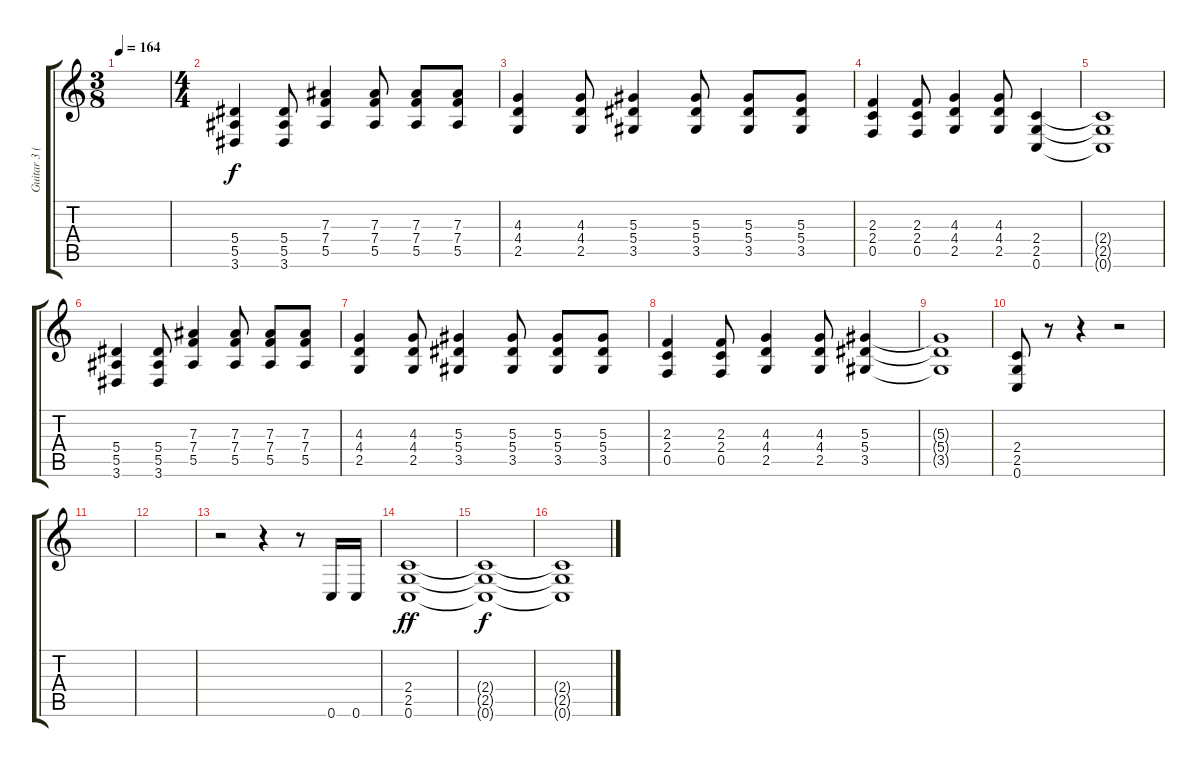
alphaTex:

\track ("Guitar 3 (Rhytm)" "Guitar 3 (") {instrument distortionguitar}
\staff {score tabs}
\tuning (C4 G3 Eb3 Bb2 F2 C2) {hide}
\ts (3 8)
\tempo 164
\clef g2
\ks c
|
\ts (4 4)
(5.4 5.5 3.6).4 (5.4 5.5 3.6).8 (7.3 7.4 5.5).4 (7.3 7.4 5.5).8 (7.3 7.4 5.5).8 (7.3 7.4 5.5).8 |
(4.3 4.4 2.5).4 (4.3 4.4 2.5).8 (5.3 5.4 3.5).4 (5.3 5.4 3.5).8 (5.3 5.4 3.5).8 (5.3 5.4 3.5).8 |
(2.3 2.4 0.5).4 (2.3 2.4 0.5).8 (4.3 4.4 2.5).4 (4.3 4.4 2.5).8 (2.4 2.5 0.6).4 |
(2.4{t} 2.5{t} 0.6{t}).1 |
(5.4 5.5 3.6).4 (5.4 5.5 3.6).8 (7.3 7.4 5.5).4 (7.3 7.4 5.5).8 (7.3 7.4 5.5).8 (7.3 7.4 5.5).8 |
(4.3 4.4 2.5).4 (4.3 4.4 2.5).8 (5.3 5.4 3.5).4 (5.3 5.4 3.5).8 (5.3 5.4 3.5).8 (5.3 5.4 3.5).8 |
(2.3 2.4 0.5).4 (2.3 2.4 0.5).8 (4.3 4.4 2.5).4 (4.3 4.4 2.5).8 (5.3 5.4 3.5).4 |
(5.3{t} 5.4{t} 3.5{t}).1 |
(2.4 2.5 0.6).8{balance 7} r.8 r.4 r.2 |
|
|
r.2 r.4 r.8 0.6.16 0.6.16 |
(2.4 2.5 0.6).1{dy ff} |
(2.4{t} 2.5{t} 0.6{t}).1{dy f} |
(2.4{t} 2.5{t} 0.6{t}).1
